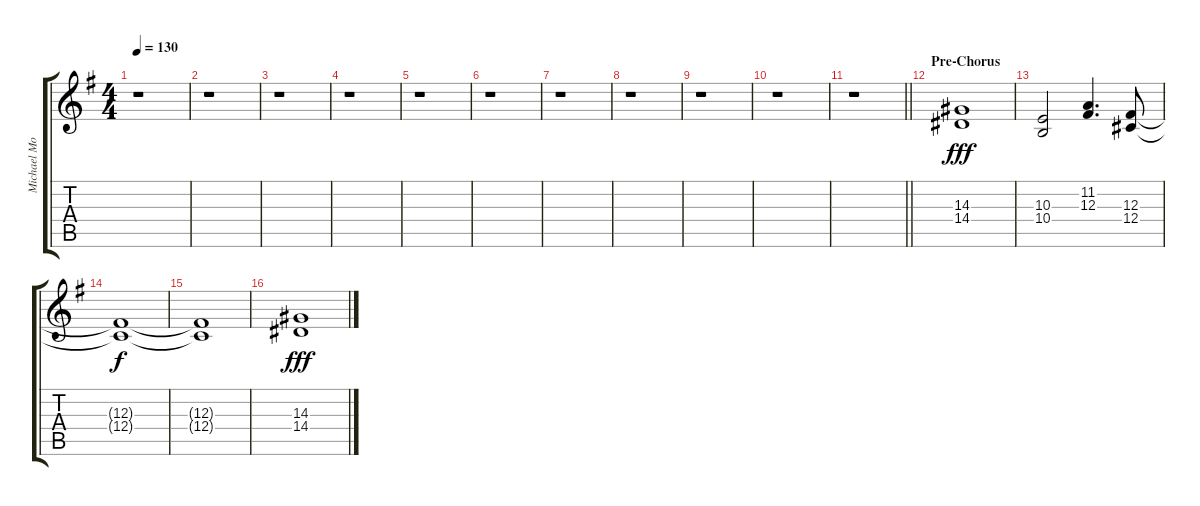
\track ("Michael Monroe - Tenor Sax." "Michael Mo") {instrument brasssection}
\staff {score tabs}
\tuning (Eb4 Bb3 Gb3 Db3 Ab2 Eb2) {hide}
\ts (4 4)
\tempo 130
\clef g2
\ks g
r.1{dy f} |
r.1 |
r.1 |
r.1 |
r.1 |
r.1 |
r.1 |
r.1 |
r.1 |
r.1 |
\barLineRight lightlight
r.1 |
\section ("" "Pre-Chorus")
(14.3 14.4).1{dy fff} |
(10.3 10.4).2 (11.2 12.3).4{d} (12.3 12.4).8 |
(12.3{t} 12.4{t}).1{dy f} |
(12.3{t} 12.4{t}).1 |
(14.3 14.4).1{dy fff}
